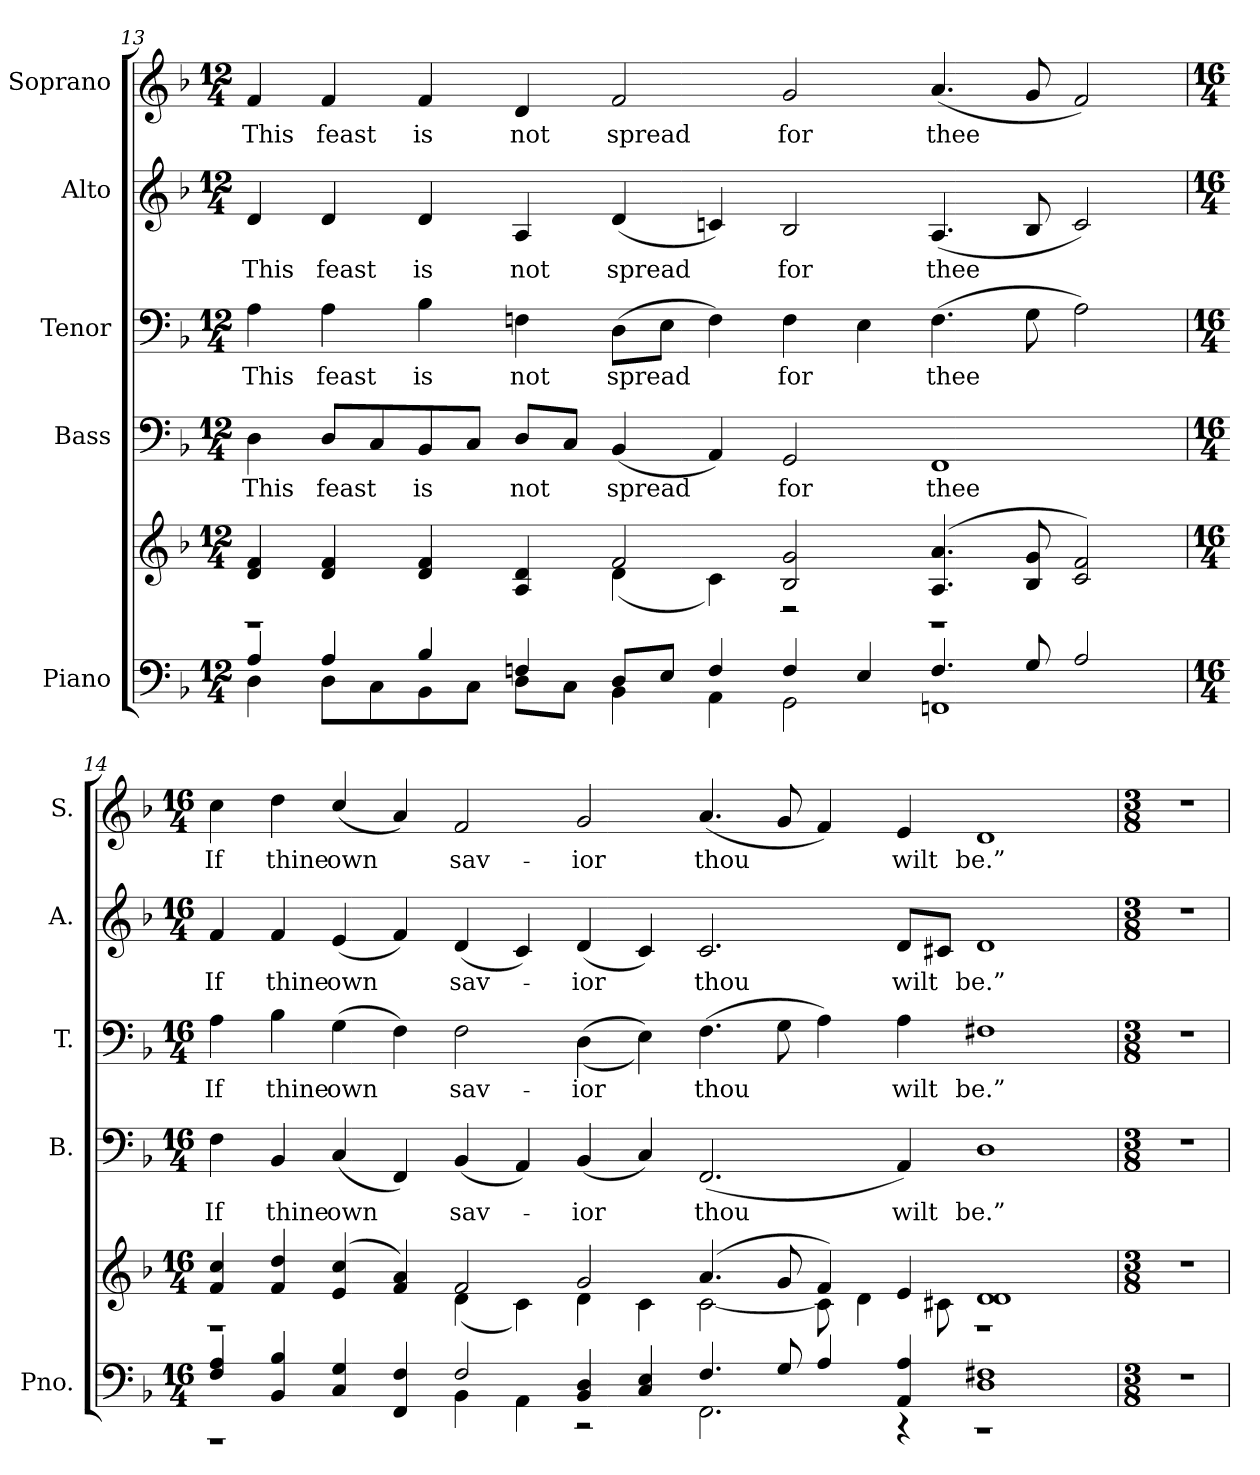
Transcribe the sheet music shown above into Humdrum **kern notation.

**kern	**kern	**kern	**text	**kern	**text	**kern	**text	**kern	**text
*part5	*part5	*part4	*part4	*part3	*part3	*part2	*part2	*part1	*part1
*staff6	*staff5	*staff4	*staff4	*staff3	*staff3	*staff2	*staff2	*staff1	*staff1
*I"Piano	*	*I"Bass	*	*I"Tenor	*	*I"Alto	*	*I"Soprano	*
*I'Pno.	*	*I'B.	*	*I'T.	*	*I'A.	*	*I'S.	*
!!LO:PB:g=z
*clefF4	*clefG2	*clefF4	*	*clefF4	*	*clefG2	*	*clefG2	*
*k[b-]	*k[b-]	*k[b-]	*	*k[b-]	*	*k[b-]	*	*k[b-]	*
*F:	*F:	*F:	*	*F:	*	*F:	*	*F:	*
*M12/4	*M12/4	*M12/4	*	*M12/4	*	*M12/4	*	*M12/4	*
=13	=13	=13	=13	=13	=13	=13	=13	=13	=13
*^	*^	*	*	*	*	*	*	*	*
!	!	!	!	!	!LO:LY:b:color=#000000	!	!	!	!	!	!
!	!	!	!	!	!	!	!LO:LY:b:color=#000000	!	!	!	!
!	!	!	!	!	!	!	!	!	!LO:LY:b:color=#000000	!	!
!	!	!	!	!	!	!	!	!	!	!	!LO:LY:b:color=#000000
4Ai/	4Di\	4di/ 4fi	1r	4Di\	This	4Ai\	This	4di/	This	4fi/	This
!	!	!	!	!	!LO:LY:b:color=#000000	!	!	!	!	!	!
!	!	!	!	!	!	!	!LO:LY:b:color=#000000	!	!	!	!
!	!	!	!	!	!	!	!	!	!LO:LY:b:color=#000000	!	!
!	!	!	!	!	!	!	!	!	!	!	!LO:LY:b:color=#000000
4Ai/	8Di\L	4di/ 4fi	.	8Di/L	feast	4Ai\	feast	4di/	feast	4fi/	feast
.	8Ci\	.	.	8Ci/	.	.	.	.	.	.	.
!	!	!	!	!	!LO:LY:b:color=#000000	!	!	!	!	!	!
!	!	!	!	!	!	!	!LO:LY:b:color=#000000	!	!	!	!
!	!	!	!	!	!	!	!	!	!LO:LY:b:color=#000000	!	!
!	!	!	!	!	!	!	!	!	!	!	!LO:LY:b:color=#000000
4B-i/	8BB-i\	4di/ 4fi	.	8BB-i/	is	4B-i\	is	4di/	is	4fi/	is
.	8Ci\J	.	.	8Ci/J	.	.	.	.	.	.	.
!	!	!	!	!	!LO:LY:b:color=#000000	!	!	!	!	!	!
!	!	!	!	!	!	!	!LO:LY:b:color=#000000	!	!	!	!
!	!	!	!	!	!	!	!	!	!LO:LY:b:color=#000000	!	!
!	!	!	!	!	!	!	!	!	!	!	!LO:LY:b:color=#000000
4Fni/	8Di\L	4Ai/ 4di	.	8Di/L	not	4Fni\	not	4Ai/	not	4di/	not
.	8Ci\J	.	.	8Ci/J	.	.	.	.	.	.	.
!	!	!	!	!	!LO:LY:b:color=#000000	!	!	!	!	!	!
!	!	!	!	!	!	!	!LO:LY:b:color=#000000	!	!	!	!
!	!	!	!	!	!	!	!	!	!LO:LY:b:color=#000000	!	!
!	!	!	!	!	!	!	!	!	!	!	!LO:LY:b:color=#000000
8Di/L	4BB-i\	2fi/	(4di\	(4BB-i/	spread	(8Di\L	spread	(4di/	spread	2fi/	spread
8Ei/J	.	.	.	.	.	8Ei\J	.	.	.	.	.
4Fi/	4AAi\	.	4ci\)	4AAi/)	.	4Fi\)	.	4cni/)	.	.	.
!	!	!	!	!	!LO:LY:b:color=#000000	!	!	!	!	!	!
!	!	!	!	!	!	!	!LO:LY:b:color=#000000	!	!	!	!
!	!	!	!	!	!	!	!	!	!LO:LY:b:color=#000000	!	!
!	!	!	!	!	!	!	!	!	!	!	!LO:LY:b:color=#000000
4Fi/	2GGi\	2B-i/ 2gi	2r	2GGi/	for	4Fi\	for	2B-i/	for	2gi/	for
4Ei/	.	.	.	.	.	4Ei\	.	.	.	.	.
!	!	!	!	!	!LO:LY:b:color=#000000	!	!	!	!	!	!
!	!	!	!	!	!	!	!LO:LY:b:color=#000000	!	!	!	!
!	!	!	!	!	!	!	!	!	!LO:LY:b:color=#000000	!	!
!	!	!	!	!	!	!	!	!	!	!	!LO:LY:b:color=#000000
4.Fi/	1FFni	(4.Ai/ 4.ai	1r	1FFi	thee	(4.Fi\	thee	(4.Ai/	thee	(4.ai/	thee
8Gi/	.	8B-i/ 8gi	.	.	.	8Gi\	.	8B-i/	.	8gi/	.
2Ai/	.	2ci/ 2fi)	.	.	.	2Ai\)	.	2ci/)	.	2fi/)	.
!!LO:PB:g=z
=14	=14	=14	=14	=14	=14	=14	=14	=14	=14	=14	=14
*M16/4	*	*M16/4	*	*M16/4	*	*M16/4	*	*M16/4	*	*M16/4	*
!	!	!	!	!	!LO:LY:b:color=#000000	!	!	!	!	!	!
!	!	!	!	!	!	!	!LO:LY:b:color=#000000	!	!	!	!
!	!	!	!	!	!	!	!	!	!LO:LY:b:color=#000000	!	!
!	!	!	!	!	!	!	!	!	!	!	!LO:LY:b:color=#000000
4Fi/ 4Ai	1r	4fi/ 4cci	1r	4Fi\	If	4Ai\	If	4fi/	If	4cci\	If
!	!	!	!	!	!LO:LY:b:color=#000000	!	!	!	!	!	!
!	!	!	!	!	!	!	!LO:LY:b:color=#000000	!	!	!	!
!	!	!	!	!	!	!	!	!	!LO:LY:b:color=#000000	!	!
!	!	!	!	!	!	!	!	!	!	!	!LO:LY:b:color=#000000
4BB-i/ 4B-i	.	4fi/ 4ddi	.	4BB-i/	thine	4B-i\	thine	4fi/	thine	4ddi\	thine
!	!	!	!	!	!LO:LY:b:color=#000000	!	!	!	!	!	!
!	!	!	!	!	!	!	!LO:LY:b:color=#000000	!	!	!	!
!	!	!	!	!	!	!	!	!	!LO:LY:b:color=#000000	!	!
!	!	!	!	!	!	!	!	!	!	!	!LO:LY:b:color=#000000
4Ci/ 4Gi	.	(4ei/ 4cci	.	(4Ci/	own	(4Gi\	own	(4ei/	own	(4cci/	own
4FFi/ 4Fi	.	4fi/ 4ai)	.	4FFi/)	.	4Fi\)	.	4fi/)	.	4ai/)	.
!	!	!	!	!	!LO:LY:b:color=#000000	!	!	!	!	!	!
!	!	!	!	!	!	!	!LO:LY:b:color=#000000	!	!	!	!
!	!	!	!	!	!	!	!	!	!LO:LY:b:color=#000000	!	!
!	!	!	!	!	!	!	!	!	!	!	!LO:LY:b:color=#000000
2Fi/	4BB-i\	2fi/	(4di\	(4BB-i/	sav-	2Fi\	sav-	(4di/	sav-	2fi/	sav-
.	4AAi\	.	4ci\)	4AAi/)	.	.	.	4ci/)	.	.	.
!	!	!	!	!	!LO:LY:b:color=#000000	!	!	!	!	!	!
!	!	!	!	!	!	!	!LO:LY:b:color=#000000	!	!	!	!
!	!	!	!	!	!	!	!	!	!LO:LY:b:color=#000000	!	!
!	!	!	!	!	!	!	!	!	!	!	!LO:LY:b:color=#000000
4BB-i/ 4Di	2r	2gi/	4di\	(4BB-i/	-ior	((4Di\	-ior	(4di/	-ior	2gi/	-ior
4Ci/ 4Ei	.	.	4ci\	4Ci/)	.	4Ei\))	.	4ci/)	.	.	.
!	!	!	!	!	!LO:LY:b:color=#000000	!	!	!	!	!	!
!	!	!	!	!	!	!	!LO:LY:b:color=#000000	!	!	!	!
!	!	!	!	!	!	!	!	!	!LO:LY:b:color=#000000	!	!
!	!	!	!	!	!	!	!	!	!	!	!LO:LY:b:color=#000000
4.Fi/	2.FFi\	(4.ai/	[<2ci\	(2.FFi/	thou	(4.Fi\	thou	2.ci/	thou	(4.ai/	thou
8Gi/	.	8gi/	.	.	.	8Gi\	.	.	.	8gi/	.
4Ai/	.	4fi/)	8ci\]	.	.	4Ai\)	.	.	.	4fi/)	.
.	.	.	4di\	.	.	.	.	.	.	.	.
!	!	!	!	!	!LO:LY:b:color=#000000	!	!	!	!	!	!
!	!	!	!	!	!	!	!LO:LY:b:color=#000000	!	!	!	!
!	!	!	!	!	!	!	!	!	!LO:LY:b:color=#000000	!	!
!	!	!	!	!	!	!	!	!	!	!	!LO:LY:b:color=#000000
4AAi/ 4Ai	4r	4ei/	.	4AAi/)	wilt	4Ai\	wilt	8di/L	wilt	4ei/	wilt
.	.	.	8c#Xi\	.	.	.	.	8c#Xi/J	.	.	.
!	!	!	!	!	!LO:LY:b:color=#000000	!	!	!	!	!	!
!	!	!	!	!	!	!	!LO:LY:b:color=#000000	!	!	!	!
!	!	!	!	!	!	!	!	!	!LO:LY:b:color=#000000	!	!
!	!	!	!	!	!	!	!	!	!	!	!LO:LY:b:color=#000000
1Di 1F#Xi	1r	1di 1di	1r	1Di	be.”	1F#Xi	be.”	1di	be.”	1di	be.”
*v	*v	*	*	*	*	*	*	*	*	*	*
*	*v	*v	*	*	*	*	*	*	*	*
!!LO:PB:g=z
=15	=15	=15	=15	=15	=15	=15	=15	=15	=15
*M3/8	*M3/8	*M3/8	*	*M3/8	*	*M3/8	*	*M3/8	*
*^	*^	*	*	*	*	*	*	*	*
!LO:N:vis=1	!	!LO:N:vis=1	!	!LO:N:vis=1	!	!LO:N:vis=1	!	!LO:N:vis=1	!	!LO:N:vis=1	!
*v	*v	*	*	*	*	*	*	*	*	*	*
*	*v	*v	*	*	*	*	*	*	*	*
4.r	4.r	4.r	.	4.r	.	4.r	.	4.r	.
=	=	=	=	=	=	=	=	=	=
*-	*-	*-	*-	*-	*-	*-	*-	*-	*-
